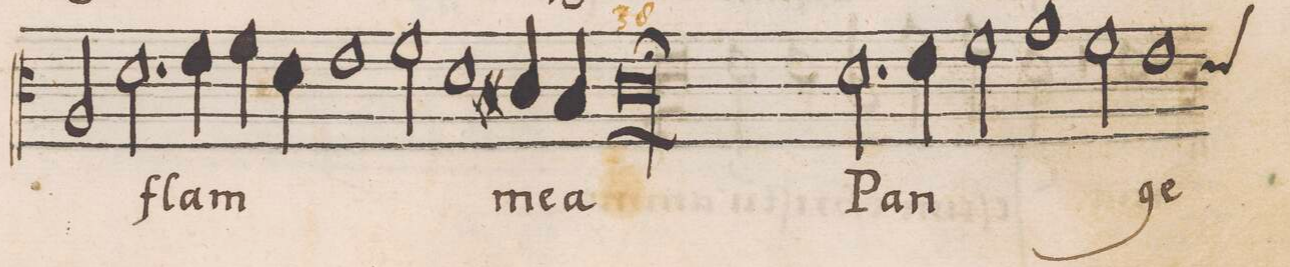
**kern	**text
*I"CANTVS	*
*clefC3	*
*k[]	*
*met(C)	*
*M2/1	*
2A/	.
2.d\	flam-
4e\	.
4f\	.
4d\	.
=66-	=66-
1e	-­-
2f\	.
1d\	.
=67-	=67-
4c#X/	-me-
4B/	-a
1c#;l\	.
=68-	=68-
2.d\	Pan-
4e\	.
2f\	.
1g\	.
=69-	=69-
2f\	.
1e	-ge
*custos:d	*
=70-	=70-
*-	*-
